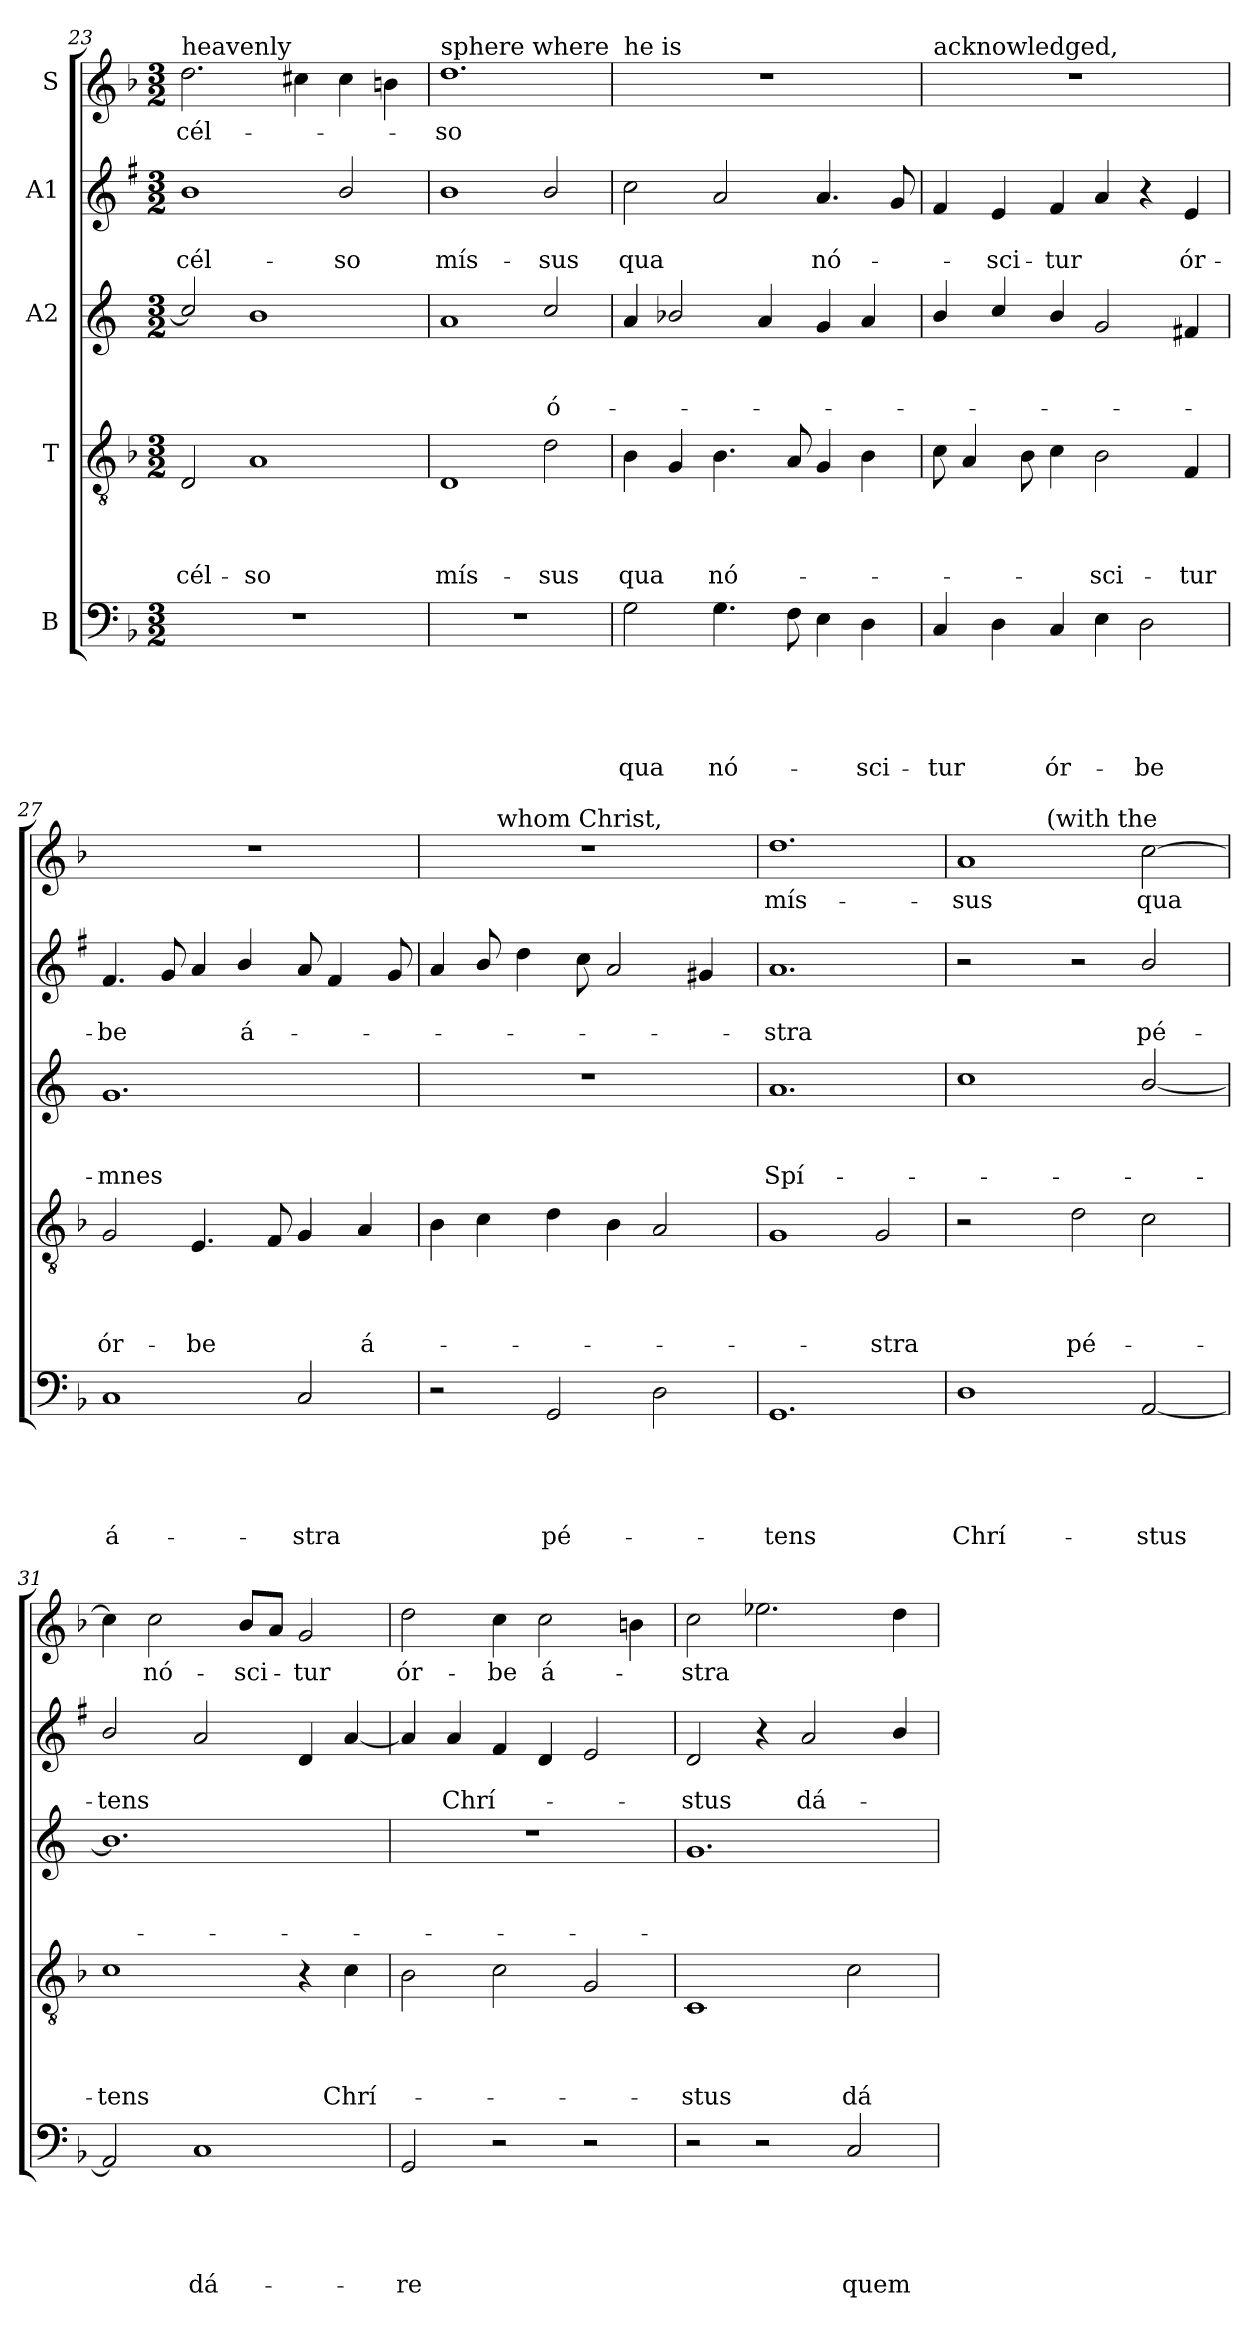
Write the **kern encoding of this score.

**kern	**text	**text	**text	**text	**text	**kern	**text	**text	**text	**text	**kern	**text	**text	**text	**kern	**text	**text	**kern	**text
*part5	*part5	*part5	*part5	*part5	*part5	*part4	*part4	*part4	*part4	*part4	*part3	*part3	*part3	*part3	*part2	*part2	*part2	*part1	*part1
*staff5	*staff5	*staff5	*staff5	*staff5	*staff5	*staff4	*staff4	*staff4	*staff4	*staff4	*staff3	*staff3	*staff3	*staff3	*staff2	*staff2	*staff2	*staff1	*staff1
*I"B	*	*	*	*	*	*I"T	*	*	*	*	*I"A2	*	*	*	*I"A1	*	*	*I"S	*
!!LO:PB:g=z
*clefF4	*	*	*	*	*	*clefGv2	*	*	*	*	*clefG2	*	*	*	*clefG2	*	*	*clefG2	*
*	*	*	*	*	*	*	*	*	*	*	*ITrd4c7	*	*	*	*ITrd1c2	*	*	*	*
*k[b-]	*	*	*	*	*	*k[b-]	*	*	*	*	*k[b-]	*	*	*	*k[b-]	*	*	*k[b-]	*
*F:	*	*	*	*	*	*F:	*	*	*	*	*F:	*	*	*	*F:	*	*	*F:	*
*M3/2	*	*	*	*	*	*M3/2	*	*	*	*	*M3/2	*	*	*	*M3/2	*	*	*M3/2	*
=23	=23	=23	=23	=23	=23	=23	=23	=23	=23	=23	=23	=23	=23	=23	=23	=23	=23	=23	=23
!	!	!	!	!	!	!	!	!	!	!	!	!	!	!	!	!	!	!LO:TX:a:t=heavenly	!
!	!	!	!	!	!	!	!	!	!	!LO:LY:b	!	!	!	!	!	!	!LO:LY:b	!	!LO:LY:b
1.r	.	.	.	.	.	2D/	.	.	.	cél-	2f/]	.	.	.	1a	.	cél-	2.dd\	cél-
!	!	!	!	!	!	!	!	!	!	!LO:LY:b	!	!	!	!	!	!	!	!	!
.	.	.	.	.	.	1A	.	.	.	-so	1e	.	.	.	.	.	.	.	.
.	.	.	.	.	.	.	.	.	.	.	.	.	.	.	.	.	.	4cc#\	.
!	!	!	!	!	!	!	!	!	!	!	!	!	!	!	!	!	!LO:LY:b	!	!
.	.	.	.	.	.	.	.	.	.	.	.	.	.	.	2a/	.	-so	4cc#\	.
.	.	.	.	.	.	.	.	.	.	.	.	.	.	.	.	.	.	4b\	.
=24	=24	=24	=24	=24	=24	=24	=24	=24	=24	=24	=24	=24	=24	=24	=24	=24	=24	=24	=24
!	!	!	!	!	!	!	!	!	!	!	!	!	!	!	!	!	!	!LO:TX:a:t=sphere where	!
!	!	!	!	!	!	!	!	!	!	!LO:LY:b	!	!	!	!	!	!	!LO:LY:b	!	!LO:LY:b
1.r	.	.	.	.	.	1D	.	.	.	mís-	1d	.	.	.	1a	.	mís-	1.dd	-so
!	!	!	!	!	!	!	!	!	!	!LO:LY:b	!	!	!	!LO:LY:b	!	!	!LO:LY:b	!	!
.	.	.	.	.	.	2d\	.	.	.	-sus	2f/	.	.	ó-	2a/	.	-sus	.	.
=25	=25	=25	=25	=25	=25	=25	=25	=25	=25	=25	=25	=25	=25	=25	=25	=25	=25	=25	=25
!	!	!	!	!	!	!	!	!	!	!	!	!	!	!	!	!	!	!LO:TX:a:t=he is	!
!	!	!	!	!	!LO:LY:b	!	!	!	!	!LO:LY:b	!	!	!	!	!	!	!LO:LY:b	!	!
2G\	.	.	.	.	qua	4B-\	.	.	.	qua	4d/	.	.	.	2b-\	.	qua	1.r	.
.	.	.	.	.	.	4G/	.	.	.	.	2e-/	.	.	.	.	.	.	.	.
!	!	!	!	!	!LO:LY:b	!	!	!	!	!LO:LY:b	!	!	!	!	!	!	!	!	!
4.G\	.	.	.	.	nó-	4.B-\	.	.	.	nó-	.	.	.	.	2g/	.	.	.	.
.	.	.	.	.	.	.	.	.	.	.	4d/	.	.	.	.	.	.	.	.
8F\	.	.	.	.	.	8A/	.	.	.	.	.	.	.	.	.	.	.	.	.
!	!	!	!	!	!	!	!	!	!	!	!	!	!	!	!	!	!LO:LY:b	!	!
4E\	.	.	.	.	.	4G/	.	.	.	.	4c/	.	.	.	4.g/	.	nó-	.	.
!	!	!	!	!	!LO:LY:b	!	!	!	!	!	!	!	!	!	!	!	!	!	!
4D\	.	.	.	.	-sci-	4B-\	.	.	.	.	4d/	.	.	.	.	.	.	.	.
.	.	.	.	.	.	.	.	.	.	.	.	.	.	.	8f/	.	.	.	.
=26	=26	=26	=26	=26	=26	=26	=26	=26	=26	=26	=26	=26	=26	=26	=26	=26	=26	=26	=26
!	!	!	!	!	!	!	!	!	!	!	!	!	!	!	!	!	!	!LO:TX:a:t=acknowledged,	!
!	!	!	!	!	!LO:LY:b	!	!	!	!	!	!	!	!	!	!	!	!	!	!
4C/	.	.	.	.	-tur	8c\	.	.	.	.	4e/	.	.	.	4e/	.	.	1.r	.
.	.	.	.	.	.	4A/	.	.	.	.	.	.	.	.	.	.	.	.	.
!	!	!	!	!	!	!	!	!	!	!	!	!	!	!	!	!	!LO:LY:b	!	!
4D\	.	.	.	.	.	.	.	.	.	.	4f/	.	.	.	4d/	.	-sci-	.	.
.	.	.	.	.	.	8B-\	.	.	.	.	.	.	.	.	.	.	.	.	.
!	!	!	!	!	!LO:LY:b	!	!	!	!	!	!	!	!	!	!	!	!LO:LY:b	!	!
4C/	.	.	.	.	ór-	4c\	.	.	.	.	4e/	.	.	.	4e/	.	-tur	.	.
!	!	!	!	!	!	!	!	!	!	!LO:LY:b	!	!	!	!	!	!	!	!	!
4E\	.	.	.	.	.	2B-\	.	.	.	-sci-	2c/	.	.	.	4g/	.	.	.	.
!	!	!	!	!	!LO:LY:b	!	!	!	!	!	!	!	!	!	!	!	!	!	!
2D\	.	.	.	.	-be	.	.	.	.	.	.	.	.	.	4r	.	.	.	.
!	!	!	!	!	!	!	!	!	!	!LO:LY:b	!	!	!	!	!	!	!LO:LY:b	!	!
.	.	.	.	.	.	4F/	.	.	.	-tur	4B/	.	.	.	4d/	.	ór-	.	.
!!LO:LB:g=z
=27	=27	=27	=27	=27	=27	=27	=27	=27	=27	=27	=27	=27	=27	=27	=27	=27	=27	=27	=27
!	!	!	!	!	!LO:LY:b	!	!	!	!	!LO:LY:b	!	!	!	!LO:LY:b	!	!	!LO:LY:b	!	!
1C	.	.	.	.	á-	2G/	.	.	.	ór-	1.c	.	.	-mnes	4.e/	.	-be	1.r	.
.	.	.	.	.	.	.	.	.	.	.	.	.	.	.	8f/	.	.	.	.
!	!	!	!	!	!	!	!	!	!	!LO:LY:b	!	!	!	!	!	!	!	!	!
.	.	.	.	.	.	4.E/	.	.	.	-be	.	.	.	.	4g/	.	.	.	.
!	!	!	!	!	!	!	!	!	!	!	!	!	!	!	!	!	!LO:LY:b	!	!
.	.	.	.	.	.	.	.	.	.	.	.	.	.	.	4a/	.	á-	.	.
.	.	.	.	.	.	8F/	.	.	.	.	.	.	.	.	.	.	.	.	.
!	!	!	!	!	!LO:LY:b	!	!	!	!	!	!	!	!	!	!	!	!	!	!
2C/	.	.	.	.	-stra	4G/	.	.	.	.	.	.	.	.	8g/	.	.	.	.
.	.	.	.	.	.	.	.	.	.	.	.	.	.	.	4e/	.	.	.	.
!	!	!	!	!	!	!	!	!	!	!LO:LY:b	!	!	!	!	!	!	!	!	!
.	.	.	.	.	.	4A/	.	.	.	á-	.	.	.	.	.	.	.	.	.
.	.	.	.	.	.	.	.	.	.	.	.	.	.	.	8f/	.	.	.	.
=28	=28	=28	=28	=28	=28	=28	=28	=28	=28	=28	=28	=28	=28	=28	=28	=28	=28	=28	=28
*	*	*	*	*	*	*	*	*	*	*	*	*	*	*	*	*	*	*^	*
2r	.	.	.	.	.	4B-\	.	.	.	.	1.r	.	.	.	4g/	.	.	1.r	4ryy	.
.	.	.	.	.	.	4c\	.	.	.	.	.	.	.	.	8a/	.	.	.	16ryy	.
!	!	!	!	!	!	!	!	!	!	!	!	!	!	!	!	!	!	!	!LO:TX:a:t=whom Christ,	!
.	.	.	.	.	.	.	.	.	.	.	.	.	.	.	.	.	.	.	1ryy	.
.	.	.	.	.	.	.	.	.	.	.	.	.	.	.	4cc\	.	.	.	.	.
!	!	!	!	!	!LO:LY:b	!	!	!	!	!	!	!	!	!	!	!	!	!	!	!
2GG/	.	.	.	.	pé-	4d\	.	.	.	.	.	.	.	.	.	.	.	.	.	.
.	.	.	.	.	.	.	.	.	.	.	.	.	.	.	8b-\	.	.	.	.	.
.	.	.	.	.	.	4B-\	.	.	.	.	.	.	.	.	2g/	.	.	.	.	.
2D\	.	.	.	.	.	2A/	.	.	.	.	.	.	.	.	.	.	.	.	.	.
.	.	.	.	.	.	.	.	.	.	.	.	.	.	.	4f#/	.	.	.	.	.
.	.	.	.	.	.	.	.	.	.	.	.	.	.	.	.	.	.	.	8.ryy	.
=29	=29	=29	=29	=29	=29	=29	=29	=29	=29	=29	=29	=29	=29	=29	=29	=29	=29	=29	=29	=29
!	!	!	!	!	!	!	!	!	!	!	!	!	!	!	!	!	!	!LO:TX:a:t=when he sought the	!	!
!	!	!	!	!	!LO:LY:b	!	!	!	!	!	!	!	!	!LO:LY:b	!	!	!LO:LY:b	!	!	!LO:LY:b
*	*	*	*	*	*	*	*	*	*	*	*	*	*	*	*	*	*	*v	*v	*
1.GG	.	.	.	.	-tens	1G	.	.	.	.	1.d	.	.	Spí-	1.g	.	-stra	1.dd	mís-
!	!	!	!	!	!	!	!	!	!	!LO:LY:b	!	!	!	!	!	!	!	!	!
.	.	.	.	.	.	2G/	.	.	.	-stra	.	.	.	.	.	.	.	.	.
=30	=30	=30	=30	=30	=30	=30	=30	=30	=30	=30	=30	=30	=30	=30	=30	=30	=30	=30	=30
!	!	!	!	!	!	!	!	!	!	!	!	!	!	!	!	!	!	!LO:TX:a:t=stars,	!
!	!	!	!	!	!LO:LY:b	!	!	!	!	!	!	!	!	!	!	!	!	!	!LO:LY:b
*	*	*	*	*	*	*	*	*	*	*	*	*	*	*	*	*	*	*^	*
1D	.	.	.	.	Chrí-	2r	.	.	.	.	1f	.	.	.	2r	.	.	1a	4ryy	-sus
.	.	.	.	.	.	.	.	.	.	.	.	.	.	.	.	.	.	.	8ryy	.
.	.	.	.	.	.	.	.	.	.	.	.	.	.	.	.	.	.	.	32ryy	.
!	!	!	!	!	!	!	!	!	!	!	!	!	!	!	!	!	!	!	!LO:TX:a:t=(with the	!
.	.	.	.	.	.	.	.	.	.	.	.	.	.	.	.	.	.	.	1ryy	.
!	!	!	!	!	!	!	!	!	!	!LO:LY:b	!	!	!	!	!	!	!	!	!	!
.	.	.	.	.	.	2d\	.	.	.	pé-	.	.	.	.	2r	.	.	.	.	.
!	!	!	!	!	!LO:LY:b	!	!	!	!	!	!	!	!	!	!	!	!LO:LY:b	!	!	!LO:LY:b
[2AA/	.	.	.	.	-stus	2c\	.	.	.	.	[2e/	.	.	.	2a/	.	pé-	[2cc\	.	qua
.	.	.	.	.	.	.	.	.	.	.	.	.	.	.	.	.	.	.	16.ryy	.
!!LO:PB:g=z
=31	=31	=31	=31	=31	=31	=31	=31	=31	=31	=31	=31	=31	=31	=31	=31	=31	=31	=31	=31	=31
!	!	!	!	!	!	!	!	!	!	!	!	!	!	!	!	!	!	!LO:TX:a:t=Holy Spirit,)	!	!
!	!	!	!	!	!	!	!	!	!	!LO:LY:b	!	!	!	!	!	!	!LO:LY:b	!	!	!
*	*	*	*	*	*	*	*	*	*	*	*	*	*	*	*	*	*	*v	*v	*
2AA/]	.	.	.	.	.	1c	.	.	.	-tens	1.e]	.	.	.	2a/	.	-tens	4cc\]	.
!	!	!	!	!	!	!	!	!	!	!	!	!	!	!	!	!	!	!	!LO:LY:b
.	.	.	.	.	.	.	.	.	.	.	.	.	.	.	.	.	.	2cc\	nó-
!	!	!	!	!	!LO:LY:b	!	!	!	!	!	!	!	!	!	!	!	!	!	!
1C	.	.	.	.	dá-	.	.	.	.	.	.	.	.	.	2g/	.	.	.	.
!	!	!	!	!	!	!	!	!	!	!	!	!	!	!	!	!	!	!	!LO:LY:b
.	.	.	.	.	.	.	.	.	.	.	.	.	.	.	.	.	.	8b-/L	-sci-
.	.	.	.	.	.	.	.	.	.	.	.	.	.	.	.	.	.	8a/J	.
!	!	!	!	!	!	!	!	!	!	!	!	!	!	!	!	!	!	!	!LO:LY:b
.	.	.	.	.	.	4r	.	.	.	.	.	.	.	.	4c/	.	.	2g/	-tur
!	!	!	!	!	!	!	!	!	!	!LO:LY:b	!	!	!	!	!	!	!	!	!
.	.	.	.	.	.	4c\	.	.	.	Chrí-	.	.	.	.	[4g/	.	.	.	.
=32	=32	=32	=32	=32	=32	=32	=32	=32	=32	=32	=32	=32	=32	=32	=32	=32	=32	=32	=32
!	!	!	!	!	!LO:LY:b	!	!	!	!	!	!	!	!	!	!	!	!	!	!LO:LY:b
2GG/	.	.	.	.	-re	2B-\	.	.	.	.	1.r	.	.	.	4g/]	.	.	2dd\	ór-
!	!	!	!	!	!	!	!	!	!	!	!	!	!	!	!	!	!LO:LY:b	!	!
.	.	.	.	.	.	.	.	.	.	.	.	.	.	.	4g/	.	Chrí-	.	.
!	!	!	!	!	!	!	!	!	!	!	!	!	!	!	!	!	!	!	!LO:LY:b
2r	.	.	.	.	.	2c\	.	.	.	.	.	.	.	.	4e/	.	.	4cc\	-be
!	!	!	!	!	!	!	!	!	!	!	!	!	!	!	!	!	!	!	!LO:LY:b
.	.	.	.	.	.	.	.	.	.	.	.	.	.	.	4c/	.	.	2cc\	á-
2r	.	.	.	.	.	2G/	.	.	.	.	.	.	.	.	2d/	.	.	.	.
.	.	.	.	.	.	.	.	.	.	.	.	.	.	.	.	.	.	4b\	.
=33	=33	=33	=33	=33	=33	=33	=33	=33	=33	=33	=33	=33	=33	=33	=33	=33	=33	=33	=33
!	!	!	!	!	!	!	!	!	!	!LO:LY:b	!	!	!	!	!	!	!LO:LY:b	!	!LO:LY:b
2r	.	.	.	.	.	1C	.	.	.	-stus	1.c	.	.	.	2c/	.	-stus	2cc\	-stra
2r	.	.	.	.	.	.	.	.	.	.	.	.	.	.	4r	.	.	2.ee-X\	.
!	!	!	!	!	!	!	!	!	!	!	!	!	!	!	!	!	!LO:LY:b	!	!
.	.	.	.	.	.	.	.	.	.	.	.	.	.	.	2g/	.	dá-	.	.
!	!	!	!	!	!LO:LY:b	!	!	!	!	!LO:LY:b	!	!	!	!	!	!	!	!	!
2C/	.	.	.	.	quem	2c\	.	.	.	dá-	.	.	.	.	.	.	.	.	.
.	.	.	.	.	.	.	.	.	.	.	.	.	.	.	4a/	.	.	4dd\	.
=	=	=	=	=	=	=	=	=	=	=	=	=	=	=	=	=	=	=	=
*-	*-	*-	*-	*-	*-	*-	*-	*-	*-	*-	*-	*-	*-	*-	*-	*-	*-	*-	*-
